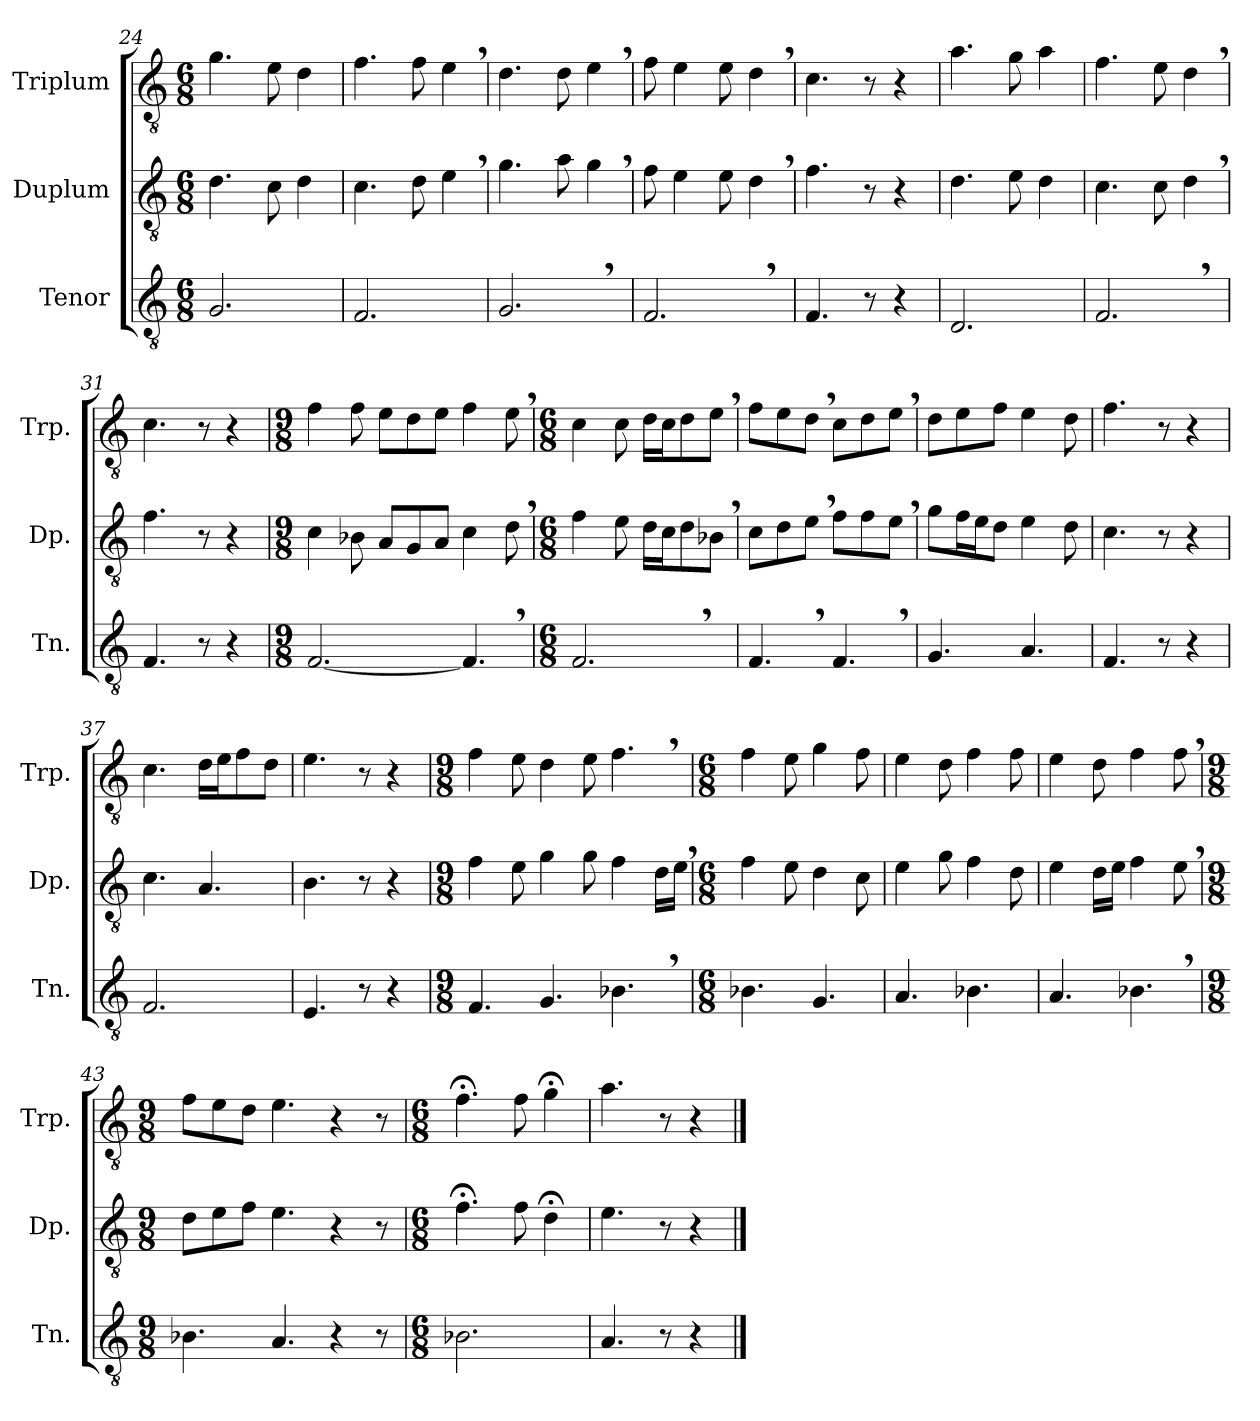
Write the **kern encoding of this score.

**kern	**kern	**kern
*part3	*part2	*part1
*staff3	*staff2	*staff1
*I"Tenor	*I"Duplum	*I"Triplum
*I'Tn.	*I'Dp.	*I'Trp.
*clefGv2	*clefGv2	*clefGv2
*k[]	*k[]	*k[]
*M6/8	*M6/8	*M6/8
=24	=24	=24
2.G/	4.d\	4.g\
.	8c\	8e\
.	4d\	4d\
=25	=25	=25
2.F/	4.c\	4.f\
.	8d\	8f\
.	4e,\	4e,\
=26	=26	=26
2.G,/	4.g\	4.d\
.	8a\	8d\
.	4g,\	4e,\
=27	=27	=27
2.F,/	8f\	8f\
.	4e\	4e\
.	8e\	8e\
.	4d,\	4d,\
=28	=28	=28
4.F/	4.f\	4.c\
8r	8r	8r
4r	4r	4r
=29	=29	=29
2.D/	4.d\	4.a\
.	8e\	8g\
.	4d\	4a\
!!LO:PB:g=z
=30	=30	=30
2.F,/	4.c\	4.f\
.	8c\	8e\
.	4d,\	4d,\
=31	=31	=31
4.F/	4.f\	4.c\
8r	8r	8r
4r	4r	4r
=32	=32	=32
*M9/8	*M9/8	*M9/8
[2.F/	4c\	4f\
.	8B-X\	8f\
.	8A/L	8e\L
.	8G/	8d\
.	8A/J	8e\J
4.F,/]	4c\	4f\
.	8d,\	8e,\
=33	=33	=33
*M6/8	*M6/8	*M6/8
2.F,/	4f\	4c\
.	8e\	8c\
.	16d\LL	16d\LL
.	16c\J	16c\J
.	8d\	8d\
.	8B-X,\J	8e,\J
=34	=34	=34
4.F,/	8c\L	8f\L
.	8d\	8e\
.	8e,\J	8d,\J
4.F,/	8f\L	8c\L
.	8f\	8d\
.	8e,\J	8e,\J
=35	=35	=35
4.G/	8g\L	8d\L
.	16f\L	8e\
.	16e\J	.
.	8d\J	8f\J
4.A/	4e\	4e\
.	8d\	8d\
=36	=36	=36
4.F/	4.c\	4.f\
8r	8r	8r
4r	4r	4r
!!LO:LB:g=z
=37	=37	=37
2.F/	4.c\	4.c\
.	4.A/	16d\LL
.	.	16e\J
.	.	8f\
.	.	8d\J
=38	=38	=38
4.E/	4.B\	4.e\
8r	8r	8r
4r	4r	4r
=39	=39	=39
*M9/8	*M9/8	*M9/8
4.F/	4f\	4f\
.	8e\	8e\
4.G/	4g\	4d\
.	8g\	8e\
4.B-X,\	4f\	4.f,\
.	16d\LL	.
.	16e,\JJ	.
=40	=40	=40
*M6/8	*M6/8	*M6/8
4.B-X\	4f\	4f\
.	8e\	8e\
4.G/	4d\	4g\
.	8c\	8f\
=41	=41	=41
4.A/	4e\	4e\
.	8g\	8d\
4.B-X\	4f\	4f\
.	8d\	8f\
=42	=42	=42
4.A/	4e\	4e\
.	16d\LL	8d\
.	16e\JJ	.
4.B-X,\	4f\	4f\
.	8e,\	8f,\
=43	=43	=43
*M9/8	*M9/8	*M9/8
4.B-X\	8d\L	8f\L
.	8e\	8e\
.	8f\J	8d\J
4.A/	4.e\	4.e\
4r	4r	4r
8r	8r	8r
!!LO:LB:g=z
=44	=44	=44
*M6/8	*M6/8	*M6/8
2.B-X\	4.f;<\	4.f;<\
.	8f\	8f\
.	4d;<\	4g;<\
=45	=45	=45
4.A/	4.e\	4.a\
8r	8r	8r
4r	4r	4r
==	==	==
*-	*-	*-
